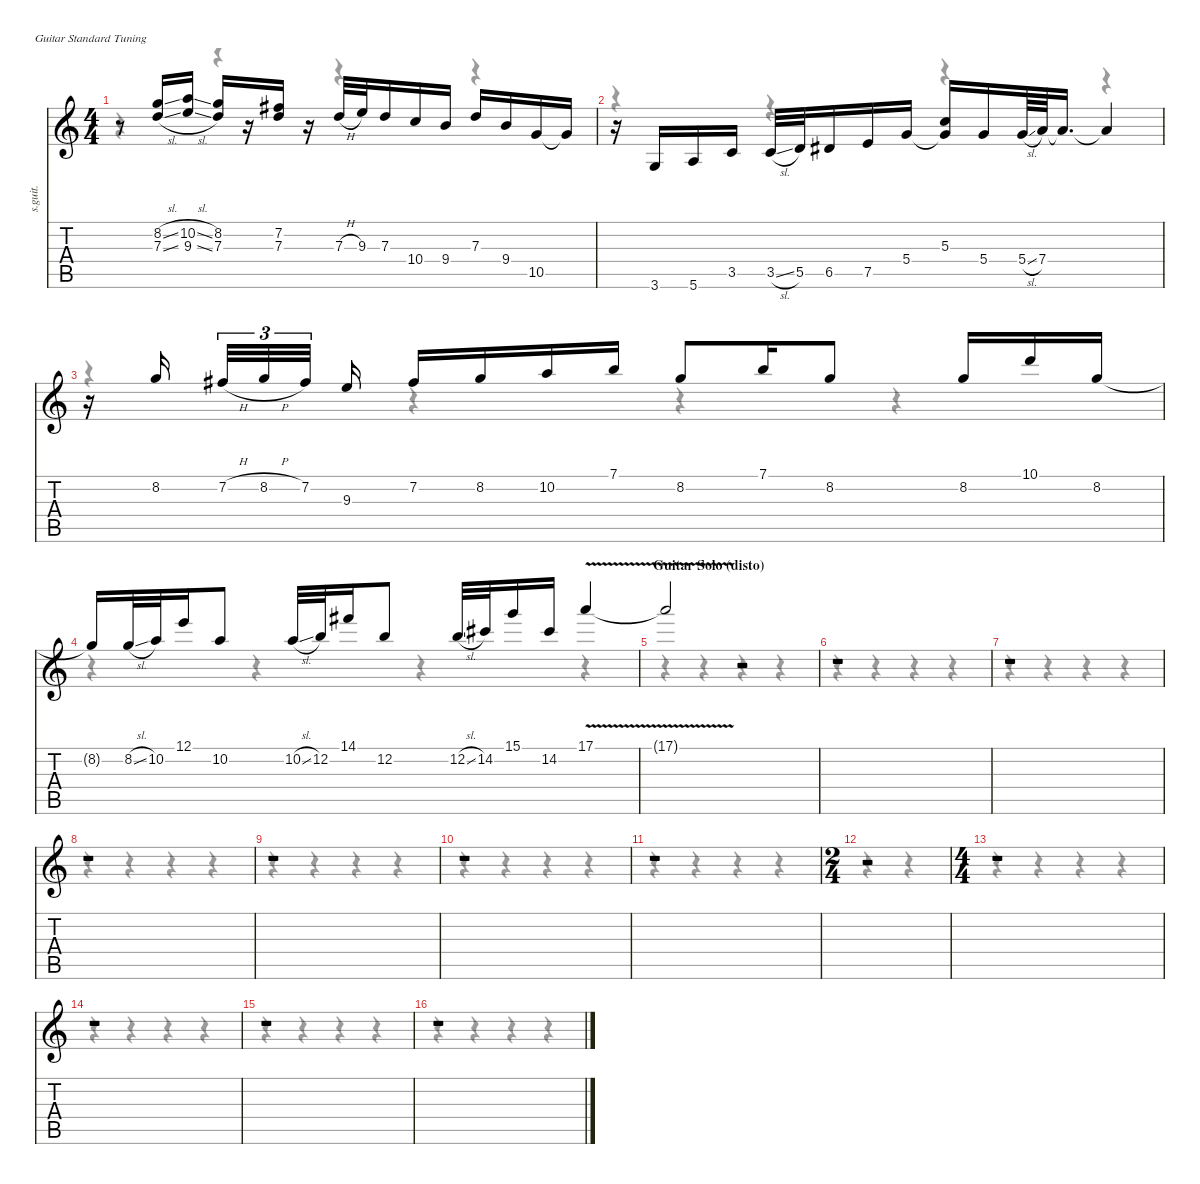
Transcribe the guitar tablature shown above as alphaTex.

\defaultSystemsLayout 4
\hideDynamics
\bracketExtendMode nobrackets
\track ("Kirk Hammett (Clean)" "s.guit.") {instrument electricguitarclean}
\staff {score tabs}
\tuning (E4 B3 G3 D3 A2 E2)
\voice
\ts (4 4)
\tempo (69 hide)
\clef g2
\ks c
r.8{dy f} (8.2{sl} 7.3{sl}).16{lyrics (0 "") lyrics (1 "") lyrics (2 "") lyrics (3 "") lyrics (4 "")} (10.2{sl} 9.3{sl}).16{lyrics (0 "") lyrics (1 "") lyrics (2 "") lyrics (3 "") lyrics (4 "")} (8.2 7.3).16{lyrics (0 "") lyrics (1 "") lyrics (2 "") lyrics (3 "") lyrics (4 "")} r.16 (7.2{acc #} 7.3).16{lyrics (0 "") lyrics (1 "") lyrics (2 "") lyrics (3 "") lyrics (4 "")} r.16 7.3{h}.32{lyrics (0 "") lyrics (1 "") lyrics (2 "") lyrics (3 "") lyrics (4 "")} 9.3.32{lyrics (0 "") lyrics (1 "") lyrics (2 "") lyrics (3 "") lyrics (4 "")} 7.3.16{lyrics (0 "") lyrics (1 "") lyrics (2 "") lyrics (3 "") lyrics (4 "")} 10.4.16{lyrics (0 "") lyrics (1 "") lyrics (2 "") lyrics (3 "") lyrics (4 "")} 9.4.16{lyrics (0 "") lyrics (1 "") lyrics (2 "") lyrics (3 "") lyrics (4 "")} 7.3.16{lyrics (0 "") lyrics (1 "") lyrics (2 "") lyrics (3 "") lyrics (4 "")} 9.4.16{lyrics (0 "") lyrics (1 "") lyrics (2 "") lyrics (3 "") lyrics (4 "")} 10.5.16{lyrics (0 "") lyrics (1 "") lyrics (2 "") lyrics (3 "") lyrics (4 "")} 10.5{t}.16{lyrics (0 "") lyrics (1 "") lyrics (2 "") lyrics (3 "") lyrics (4 "")} |
r.16 3.6.16{lyrics (0 "") lyrics (1 "") lyrics (2 "") lyrics (3 "") lyrics (4 "")} 5.6.16{lyrics (0 "") lyrics (1 "") lyrics (2 "") lyrics (3 "") lyrics (4 "")} 3.5.16{lyrics (0 "") lyrics (1 "") lyrics (2 "") lyrics (3 "") lyrics (4 "")} 3.5{sl}.32{lyrics (0 "") lyrics (1 "") lyrics (2 "") lyrics (3 "") lyrics (4 "")} 5.5.32{lyrics (0 "") lyrics (1 "") lyrics (2 "") lyrics (3 "") lyrics (4 "")} 6.5{acc #}.16{lyrics (0 "") lyrics (1 "") lyrics (2 "") lyrics (3 "") lyrics (4 "")} 7.5.16{lyrics (0 "") lyrics (1 "") lyrics (2 "") lyrics (3 "") lyrics (4 "")} 5.4.16{lyrics (0 "") lyrics (1 "") lyrics (2 "") lyrics (3 "") lyrics (4 "")} (5.3 5.4{t}).16{lyrics (0 "") lyrics (1 "") lyrics (2 "") lyrics (3 "") lyrics (4 "")} 5.4.16{lyrics (0 "") lyrics (1 "") lyrics (2 "") lyrics (3 "") lyrics (4 "")} 5.4{sl}.64{lyrics (0 "") lyrics (1 "") lyrics (2 "") lyrics (3 "") lyrics (4 "")} 7.4.64{lyrics (0 "") lyrics (1 "") lyrics (2 "") lyrics (3 "") lyrics (4 "")} 7.4{t}.16{d lyrics (0 "") lyrics (1 "") lyrics (2 "") lyrics (3 "") lyrics (4 "")} 7.4{t}.4{lyrics (0 "") lyrics (1 "") lyrics (2 "") lyrics (3 "") lyrics (4 "")} |
r.16 8.2.16{lyrics (0 "") lyrics (1 "") lyrics (2 "") lyrics (3 "") lyrics (4 "")} 7.2{h acc #}.32{tu (3 2) lyrics (0 "") lyrics (1 "") lyrics (2 "") lyrics (3 "") lyrics (4 "")} 8.2{h}.32{tu (3 2) lyrics (0 "") lyrics (1 "") lyrics (2 "") lyrics (3 "") lyrics (4 "")} 7.2{acc #}.32{tu (3 2) lyrics (0 "") lyrics (1 "") lyrics (2 "") lyrics (3 "") lyrics (4 "")} 9.3.16{lyrics (0 "") lyrics (1 "") lyrics (2 "") lyrics (3 "") lyrics (4 "")} 7.2{acc #}.16{lyrics (0 "") lyrics (1 "") lyrics (2 "") lyrics (3 "") lyrics (4 "")} 8.2.16{lyrics (0 "") lyrics (1 "") lyrics (2 "") lyrics (3 "") lyrics (4 "")} 10.2.16{lyrics (0 "") lyrics (1 "") lyrics (2 "") lyrics (3 "") lyrics (4 "")} 7.1.16{lyrics (0 "") lyrics (1 "") lyrics (2 "") lyrics (3 "") lyrics (4 "")} 8.2.8{lyrics (0 "") lyrics (1 "") lyrics (2 "") lyrics (3 "") lyrics (4 "")} 7.1.16{lyrics (0 "") lyrics (1 "") lyrics (2 "") lyrics (3 "") lyrics (4 "")} 8.2.8{lyrics (0 "") lyrics (1 "") lyrics (2 "") lyrics (3 "") lyrics (4 "")} 8.2.16{lyrics (0 "") lyrics (1 "") lyrics (2 "") lyrics (3 "") lyrics (4 "")} 10.1.16{lyrics (0 "") lyrics (1 "") lyrics (2 "") lyrics (3 "") lyrics (4 "")} 8.2.16{lyrics (0 "") lyrics (1 "") lyrics (2 "") lyrics (3 "") lyrics (4 "")} |
8.2{t}.16{lyrics (0 "") lyrics (1 "") lyrics (2 "") lyrics (3 "") lyrics (4 "")} 8.2{sl}.32{lyrics (0 "") lyrics (1 "") lyrics (2 "") lyrics (3 "") lyrics (4 "")} 10.2.32{lyrics (0 "") lyrics (1 "") lyrics (2 "") lyrics (3 "") lyrics (4 "")} 12.1.16{lyrics (0 "") lyrics (1 "") lyrics (2 "") lyrics (3 "") lyrics (4 "")} 10.2.8{lyrics (0 "") lyrics (1 "") lyrics (2 "") lyrics (3 "") lyrics (4 "")} 10.2{sl}.32{lyrics (0 "") lyrics (1 "") lyrics (2 "") lyrics (3 "") lyrics (4 "")} 12.2.32{lyrics (0 "") lyrics (1 "") lyrics (2 "") lyrics (3 "") lyrics (4 "")} 14.1{acc #}.16{lyrics (0 "") lyrics (1 "") lyrics (2 "") lyrics (3 "") lyrics (4 "")} 12.2.8{lyrics (0 "") lyrics (1 "") lyrics (2 "") lyrics (3 "") lyrics (4 "")} 12.2{sl}.32{lyrics (0 "") lyrics (1 "") lyrics (2 "") lyrics (3 "") lyrics (4 "")} 14.2{acc #}.32{lyrics (0 "") lyrics (1 "") lyrics (2 "") lyrics (3 "") lyrics (4 "")} 15.1.16{lyrics (0 "") lyrics (1 "") lyrics (2 "") lyrics (3 "") lyrics (4 "")} 14.2{acc #}.16{lyrics (0 "") lyrics (1 "") lyrics (2 "") lyrics (3 "") lyrics (4 "")} 17.1{v}.4{lyrics (0 "") lyrics (1 "") lyrics (2 "") lyrics (3 "") lyrics (4 "")} |
\section ("" "Guitar Solo (disto)")
17.1{t}.2{lyrics (0 "") lyrics (1 "") lyrics (2 "") lyrics (3 "") lyrics (4 "")} r.2 |
r.1 |
r.1 |
r.1 |
r.1 |
r.1 |
r.1 |
\ts (2 4)
\beaming (8 2 2 2 2)
r.2 |
\ts (4 4)
\beaming (8 2 2 2 2)
r.1 |
r.1 |
r.1 |
r.1
\voice
\clef g2
\ottava regular
\simile none
\ks c
r.4{dy f} r.4 r.4 r.4 |
r.4 r.4 r.4 r.4 |
r.4 r.4 r.4 r.4 |
r.4 r.4 r.4 r.4 |
r.4 r.4 r.4 r.4 |
r.4 r.4 r.4 r.4 |
r.4 r.4 r.4 r.4 |
r.4 r.4 r.4 r.4 |
r.4 r.4 r.4 r.4 |
r.4 r.4 r.4 r.4 |
r.4 r.4 r.4 r.4 |
r.4 r.4 |
r.4 r.4 r.4 r.4 |
r.4 r.4 r.4 r.4 |
r.4 r.4 r.4 r.4 |
r.4 r.4 r.4 r.4
